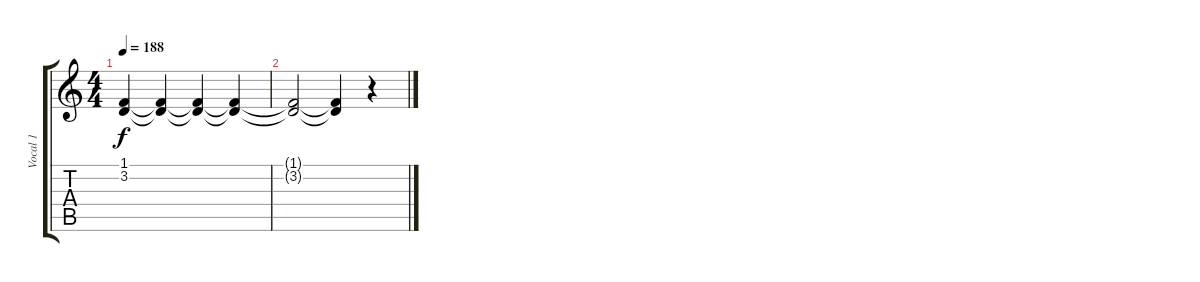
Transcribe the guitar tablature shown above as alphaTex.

\track ("Vocal 1" "Vocal 1") {instrument clarinet}
\staff {score tabs}
\tuning (E4 B3 G3 D3 A2 E2) {hide}
\ts (4 4)
\tempo 188
\clef g2
\ks c
(1.1 3.2).4{dy f} (1.1{t} 3.2{t}).4 (1.1{t} 3.2{t}).4 (1.1{t} 3.2{t}).4 |
(1.1{t} 3.2{t}).2 (1.1{t} 3.2{t}).4 r.4
